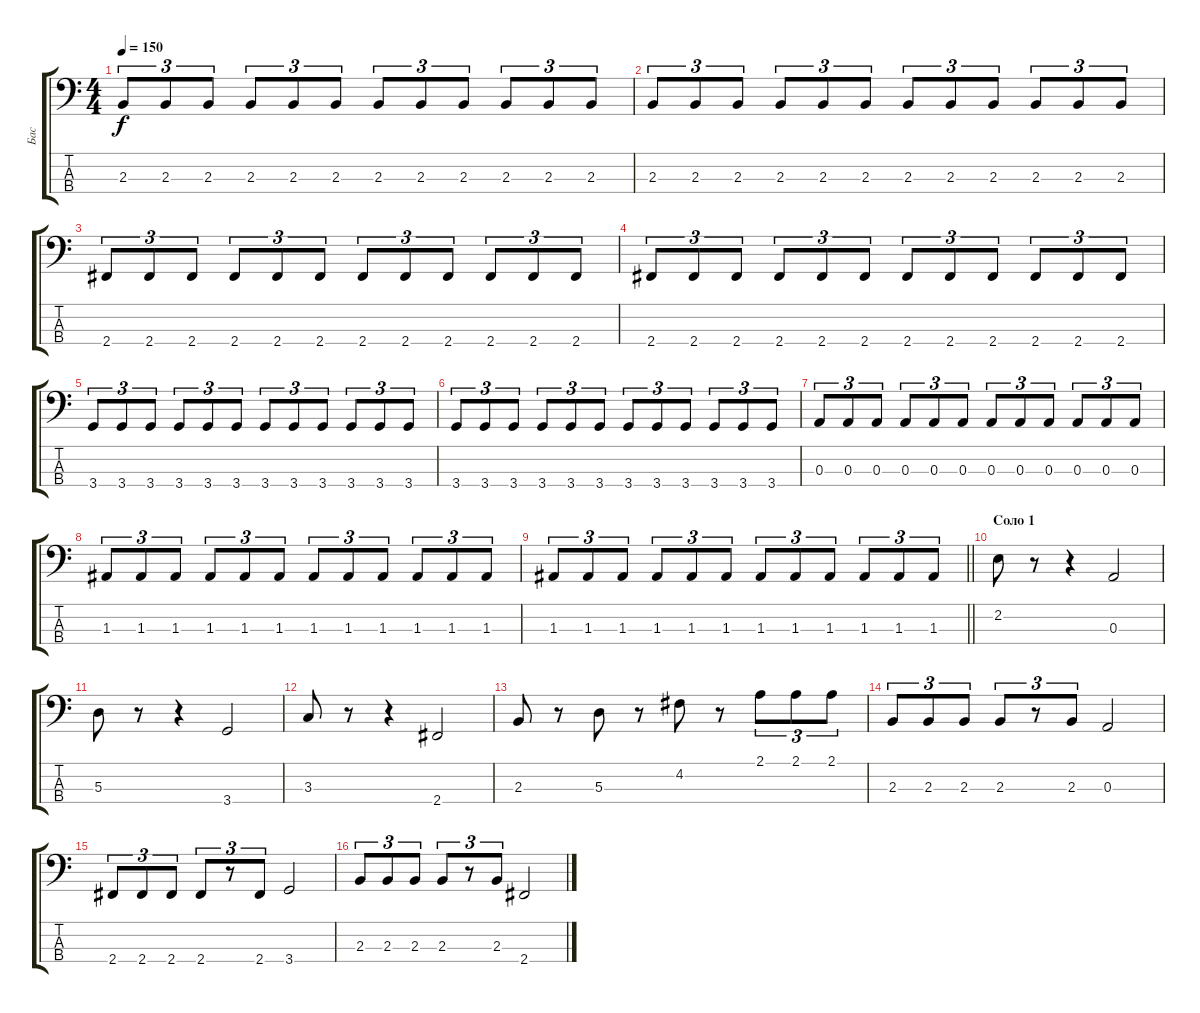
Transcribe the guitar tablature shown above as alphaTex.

\track ("Бас" "Бас") {instrument electricbassfinger}
\staff {score tabs}
\tuning (G2 D2 A1 E1) {hide}
\ts (4 4)
\tempo 150
\clef f4
\ks c
2.3.8{tu (3 2) dy f} 2.3.8{tu (3 2)} 2.3.8{tu (3 2)} 2.3.8{tu (3 2)} 2.3.8{tu (3 2)} 2.3.8{tu (3 2)} 2.3.8{tu (3 2)} 2.3.8{tu (3 2)} 2.3.8{tu (3 2)} 2.3.8{tu (3 2)} 2.3.8{tu (3 2)} 2.3.8{tu (3 2)} |
2.3.8{tu (3 2)} 2.3.8{tu (3 2)} 2.3.8{tu (3 2)} 2.3.8{tu (3 2)} 2.3.8{tu (3 2)} 2.3.8{tu (3 2)} 2.3.8{tu (3 2)} 2.3.8{tu (3 2)} 2.3.8{tu (3 2)} 2.3.8{tu (3 2)} 2.3.8{tu (3 2)} 2.3.8{tu (3 2)} |
2.4.8{tu (3 2)} 2.4.8{tu (3 2)} 2.4.8{tu (3 2)} 2.4.8{tu (3 2)} 2.4.8{tu (3 2)} 2.4.8{tu (3 2)} 2.4.8{tu (3 2)} 2.4.8{tu (3 2)} 2.4.8{tu (3 2)} 2.4.8{tu (3 2)} 2.4.8{tu (3 2)} 2.4.8{tu (3 2)} |
2.4.8{tu (3 2)} 2.4.8{tu (3 2)} 2.4.8{tu (3 2)} 2.4.8{tu (3 2)} 2.4.8{tu (3 2)} 2.4.8{tu (3 2)} 2.4.8{tu (3 2)} 2.4.8{tu (3 2)} 2.4.8{tu (3 2)} 2.4.8{tu (3 2)} 2.4.8{tu (3 2)} 2.4.8{tu (3 2)} |
3.4.8{tu (3 2)} 3.4.8{tu (3 2)} 3.4.8{tu (3 2)} 3.4.8{tu (3 2)} 3.4.8{tu (3 2)} 3.4.8{tu (3 2)} 3.4.8{tu (3 2)} 3.4.8{tu (3 2)} 3.4.8{tu (3 2)} 3.4.8{tu (3 2)} 3.4.8{tu (3 2)} 3.4.8{tu (3 2)} |
3.4.8{tu (3 2)} 3.4.8{tu (3 2)} 3.4.8{tu (3 2)} 3.4.8{tu (3 2)} 3.4.8{tu (3 2)} 3.4.8{tu (3 2)} 3.4.8{tu (3 2)} 3.4.8{tu (3 2)} 3.4.8{tu (3 2)} 3.4.8{tu (3 2)} 3.4.8{tu (3 2)} 3.4.8{tu (3 2)} |
0.3.8{tu (3 2)} 0.3.8{tu (3 2)} 0.3.8{tu (3 2)} 0.3.8{tu (3 2)} 0.3.8{tu (3 2)} 0.3.8{tu (3 2)} 0.3.8{tu (3 2)} 0.3.8{tu (3 2)} 0.3.8{tu (3 2)} 0.3.8{tu (3 2)} 0.3.8{tu (3 2)} 0.3.8{tu (3 2)} |
1.3.8{tu (3 2)} 1.3.8{tu (3 2)} 1.3.8{tu (3 2)} 1.3.8{tu (3 2)} 1.3.8{tu (3 2)} 1.3.8{tu (3 2)} 1.3.8{tu (3 2)} 1.3.8{tu (3 2)} 1.3.8{tu (3 2)} 1.3.8{tu (3 2)} 1.3.8{tu (3 2)} 1.3.8{tu (3 2)} |
\barLineRight lightlight
1.3.8{tu (3 2)} 1.3.8{tu (3 2)} 1.3.8{tu (3 2)} 1.3.8{tu (3 2)} 1.3.8{tu (3 2)} 1.3.8{tu (3 2)} 1.3.8{tu (3 2)} 1.3.8{tu (3 2)} 1.3.8{tu (3 2)} 1.3.8{tu (3 2)} 1.3.8{tu (3 2)} 1.3.8{tu (3 2)} |
\section ("" "Соло 1")
2.2.8 r.8 r.4 0.3.2 |
5.3.8 r.8 r.4 3.4.2 |
3.3.8 r.8 r.4 2.4.2 |
2.3.8 r.8 5.3.8 r.8 4.2.8 r.8 2.1.8{tu (3 2)} 2.1.8{tu (3 2)} 2.1.8{tu (3 2)} |
2.3.8{tu (3 2)} 2.3.8{tu (3 2)} 2.3.8{tu (3 2)} 2.3.8{tu (3 2)} r.8{tu (3 2)} 2.3.8{tu (3 2)} 0.3.2 |
2.4.8{tu (3 2)} 2.4.8{tu (3 2)} 2.4.8{tu (3 2)} 2.4.8{tu (3 2)} r.8{tu (3 2)} 2.4.8{tu (3 2)} 3.4.2 |
2.3.8{tu (3 2)} 2.3.8{tu (3 2)} 2.3.8{tu (3 2)} 2.3.8{tu (3 2)} r.8{tu (3 2)} 2.3.8{tu (3 2)} 2.4.2
